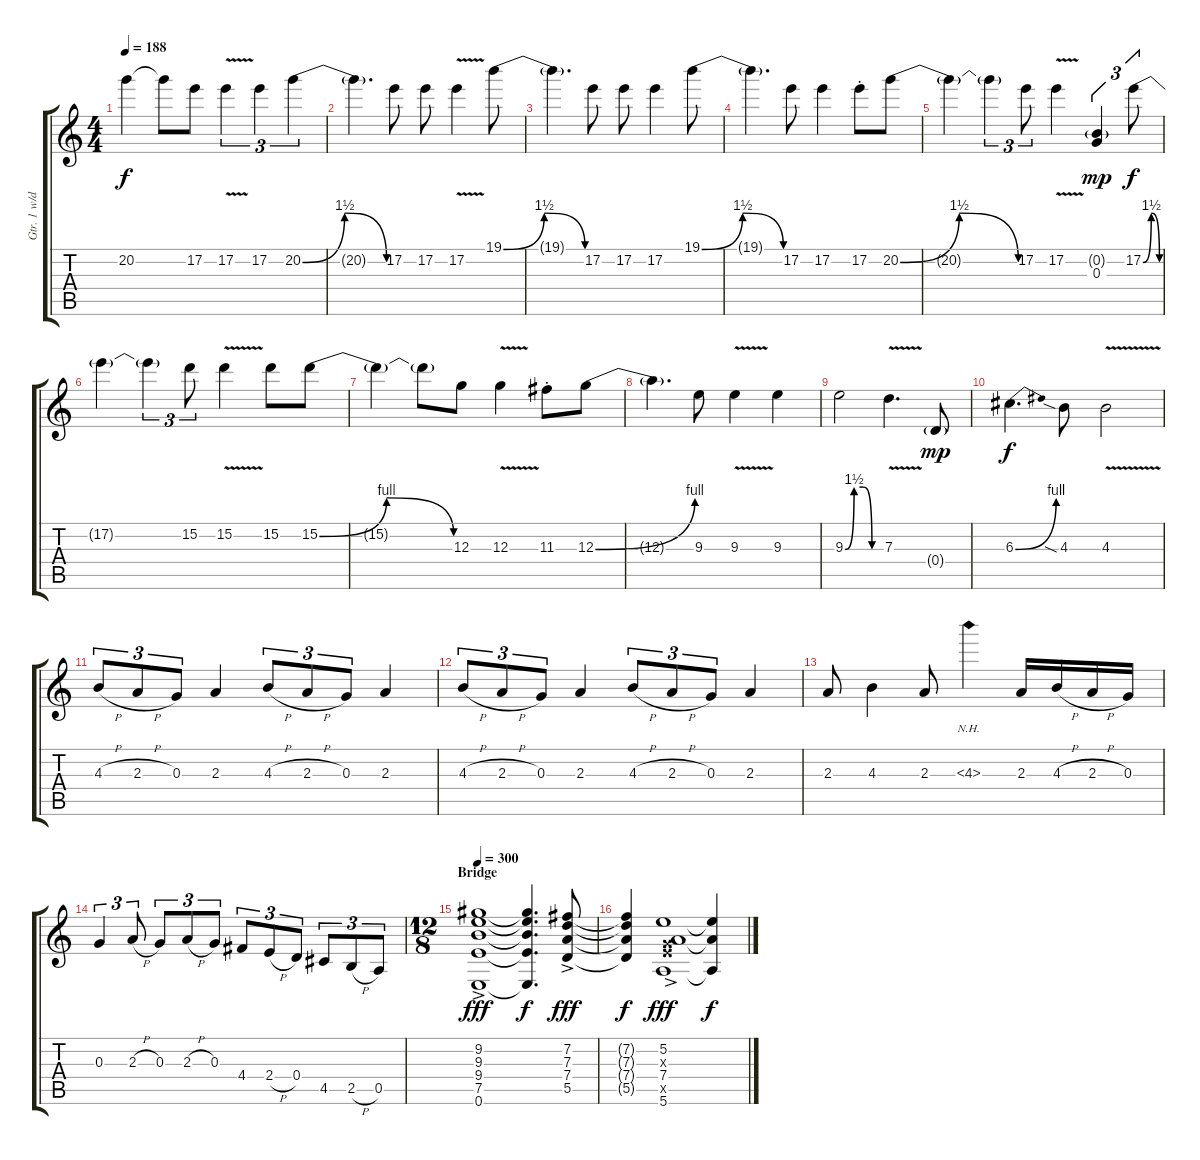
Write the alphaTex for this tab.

\track ("Gtr. 1 w/dist and wah pedal" "Gtr. 1 w/d") {instrument overdrivenguitar}
\staff {score tabs}
\tuning (E4 B3 G3 D3 A2 E2) {hide}
\ts (4 4)
\tempo 188
\clef g2
\ks c
20.2{t}.4{dy f} 20.2{t}.8 17.2.8 17.2{v}.4{tu (3 2)} 17.2.4{tu (3 2)} 20.2{be (bendrelease 0 0 30 6 46 6 60 0)}.4{tu (3 2)} |
20.2{t}.4{d} 17.2.8 17.2.8 17.2{v}.4 19.1{be (bendrelease 0 0 30 6 48 6 60 0)}.8 |
19.1{t}.4{d} 17.2.8 17.2.8 17.2.4 19.1{be (bendrelease 0 0 30 6 46 6 60 0)}.8 |
19.1{t}.4{d} 17.2.8 17.2.4 17.2{st}.8 20.2{be (bendrelease 0 0 30 6 48 6 60 0)}.8 |
20.2{t}.4 20.2{t}.4{tu (3 2)} 17.2.8{tu (3 2)} 17.2{v}.4 (0.2{g} 0.3).4{tu (3 2) dy mp} 17.2{be (bendrelease 0 0 30 6 47 6 60 0)}.8{tu (3 2) dy f} |
17.2{t}.4 17.2{t}.4{tu (3 2)} 15.2.8{tu (3 2)} 15.2{v}.4 15.2.8 15.2{be (bendrelease 0 0 30 4 47 4 60 0)}.8 |
15.2{t}.4 15.2{t}.8 12.3.8 12.3{v}.4 11.3{st}.8 12.3{be (bend 0 0 60 4)}.8 |
12.3{t}.4{d} 9.3.8 9.3{v}.4 9.3.4 |
9.3{be (custom 0 0 15 6 30 6 45 0 60 0)}.2 7.3{v}.4{d} 0.4{g}.8{dy mp} |
6.3{be (bend 0 0 60 4)}.4{d dy f} 4.3{sia}.8 4.3{v}.2 |
4.3{h}.8{tu (3 2)} 2.3{h}.8{tu (3 2)} 0.3.8{tu (3 2)} 2.3.4 4.3{h}.8{tu (3 2)} 2.3{h}.8{tu (3 2)} 0.3.8{tu (3 2)} 2.3.4 |
4.3{h}.8{tu (3 2)} 2.3{h}.8{tu (3 2)} 0.3.8{tu (3 2)} 2.3.4 4.3{h}.8{tu (3 2)} 2.3{h}.8{tu (3 2)} 0.3.8{tu (3 2)} 2.3.4 |
2.3.8 4.3.4 2.3.8 4.3{nh}.4 2.3.16 4.3{h}.16 2.3{h}.16 0.3.16 |
0.3.4{tu (3 2)} 2.3{h}.8{tu (3 2)} 0.3.8{tu (3 2)} 2.3{h}.8{tu (3 2)} 0.3.8{tu (3 2)} 4.4.8{tu (3 2)} 2.4{h}.8{tu (3 2)} 0.4.8{tu (3 2)} 4.5.8{tu (3 2)} 2.5{h}.8{tu (3 2)} 0.5.8{tu (3 2)} |
\ts (12 8)
\section ("" "Bridge")
\tempo 300
(9.2{ac} 9.3{ac} 9.4{ac} 7.5{ac} 0.6{ac}).1{dy fff volume 10} (9.2{t} 9.3{t} 9.4{t} 7.5{t} 0.6{t}).4{d dy f} (7.2{ac} 7.3 7.4{ac} 5.5{ac}).8{dy fff} |
(7.2{t} 7.3{t} 7.4{t} 5.5{t}).4{dy f} (5.2{ac} 0.3{x} 7.4{ac} 7.5{x} 5.6{ac}).1{dy fff} (5.2{t} 7.4{t} 5.6{t}).4{dy f}
